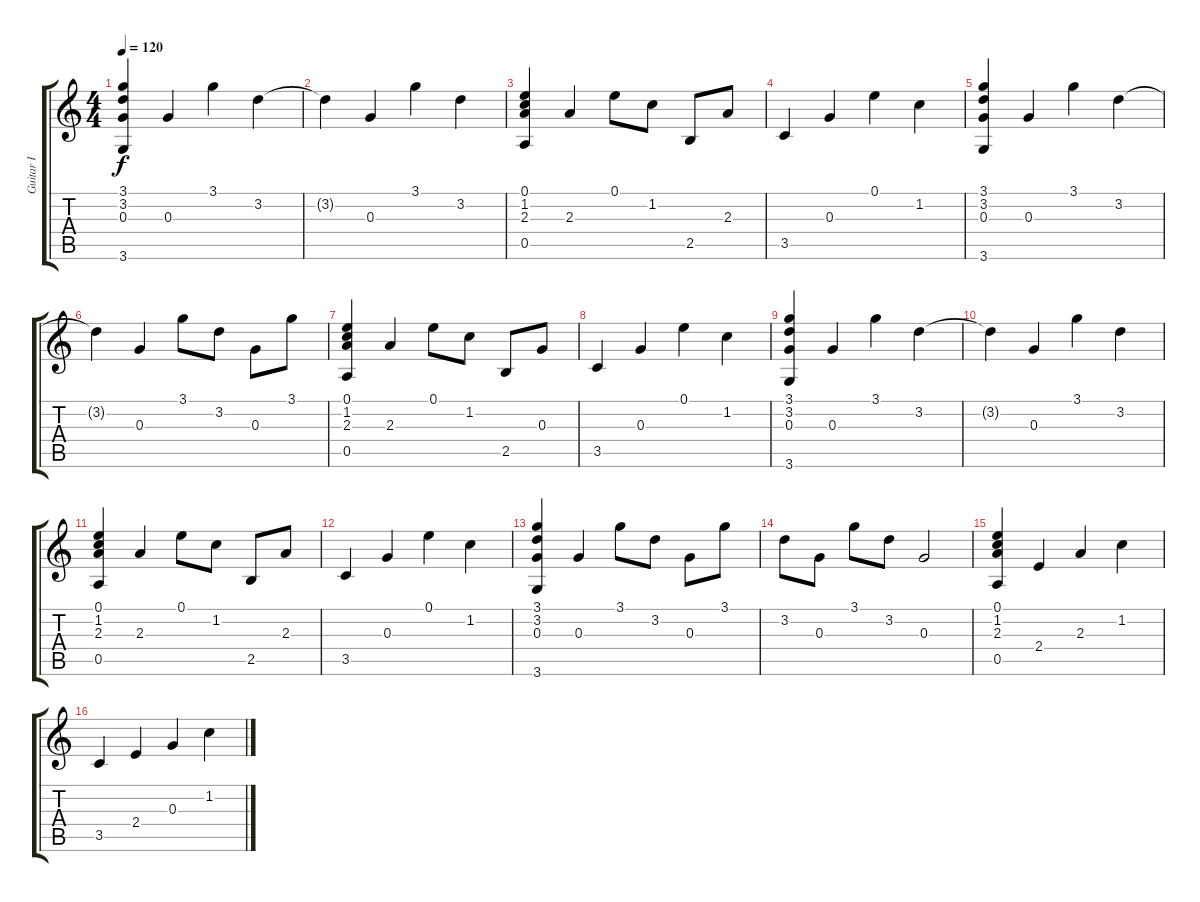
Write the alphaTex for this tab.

\track ("Guitar I" "Guitar I") {instrument acousticguitarnylon}
\staff {score tabs}
\tuning (E4 B3 G3 D3 A2 E2) {hide}
\ts (4 4)
\tempo 120
\clef g2
\ks c
(3.1 3.2 0.3 3.6).4{dy f} 0.3.4 3.1.4 3.2.4 |
3.2{t}.4 0.3.4 3.1.4 3.2.4 |
(0.1 1.2 2.3 0.5).4 2.3.4 0.1.8 1.2.8 2.5.8 2.3.8 |
3.5.4 0.3.4 0.1.4 1.2.4 |
(3.1 3.2 0.3 3.6).4 0.3.4 3.1.4 3.2.4 |
3.2{t}.4 0.3.4 3.1.8 3.2.8 0.3.8 3.1.8 |
(0.1 1.2 2.3 0.5).4 2.3.4 0.1.8 1.2.8 2.5.8 0.3.8 |
3.5.4 0.3.4 0.1.4 1.2.4 |
(3.1 3.2 0.3 3.6).4 0.3.4 3.1.4 3.2.4 |
3.2{t}.4 0.3.4 3.1.4 3.2.4 |
(0.1 1.2 2.3 0.5).4 2.3.4 0.1.8 1.2.8 2.5.8 2.3.8 |
3.5.4 0.3.4 0.1.4 1.2.4 |
(3.1 3.2 0.3 3.6).4 0.3.4 3.1.8 3.2.8 0.3.8 3.1.8 |
3.2.8 0.3.8 3.1.8 3.2.8 0.3.2 |
(0.1 1.2 2.3 0.5).4 2.4.4 2.3.4 1.2.4 |
3.5.4 2.4.4 0.3.4 1.2.4
